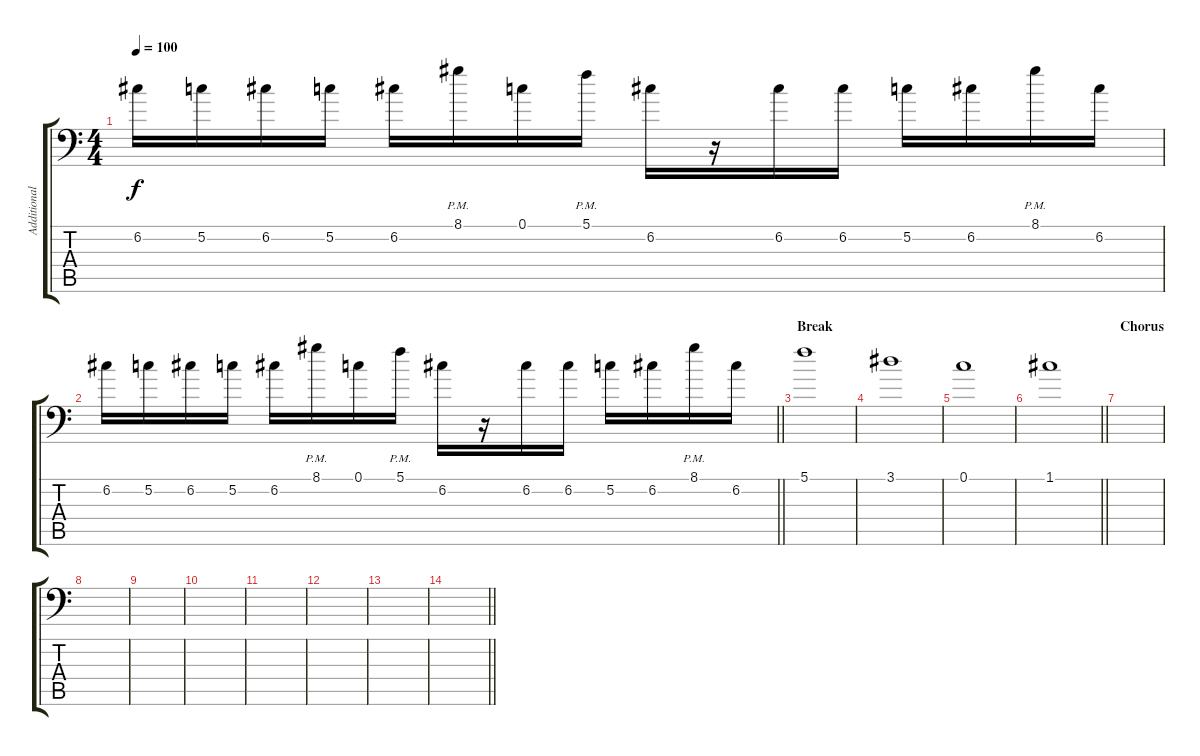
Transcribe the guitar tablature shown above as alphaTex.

\track ("Additional Guitar" "Additional") {instrument overdrivenguitar}
\staff {score tabs}
\tuning (C4 G3 Eb3 Bb2 F2 Bb1) {hide}
\ts (4 4)
\tempo 100
\clef f4
\ks c
6.2.16{dy f} 5.2.16 6.2.16 5.2.16 6.2.16 8.1{pm}.16 0.1.16 5.1{pm}.16 6.2.16 r.16 6.2.16 6.2.16 5.2.16 6.2.16 8.1{pm}.16 6.2.16 |
\barLineRight lightlight
6.2.16 5.2.16 6.2.16 5.2.16 6.2.16 8.1{pm}.16 0.1.16 5.1{pm}.16 6.2.16 r.16 6.2.16 6.2.16 5.2.16 6.2.16 8.1{pm}.16 6.2.16 |
\section ("" "Break")
5.1.1{volume 7 instrument stringensemble1} |
3.1.1 |
0.1.1 |
\barLineRight lightlight
1.1.1 |
\section ("" "Chorus")
|
|
|
|
|
|
|
\barLineRight lightlight
